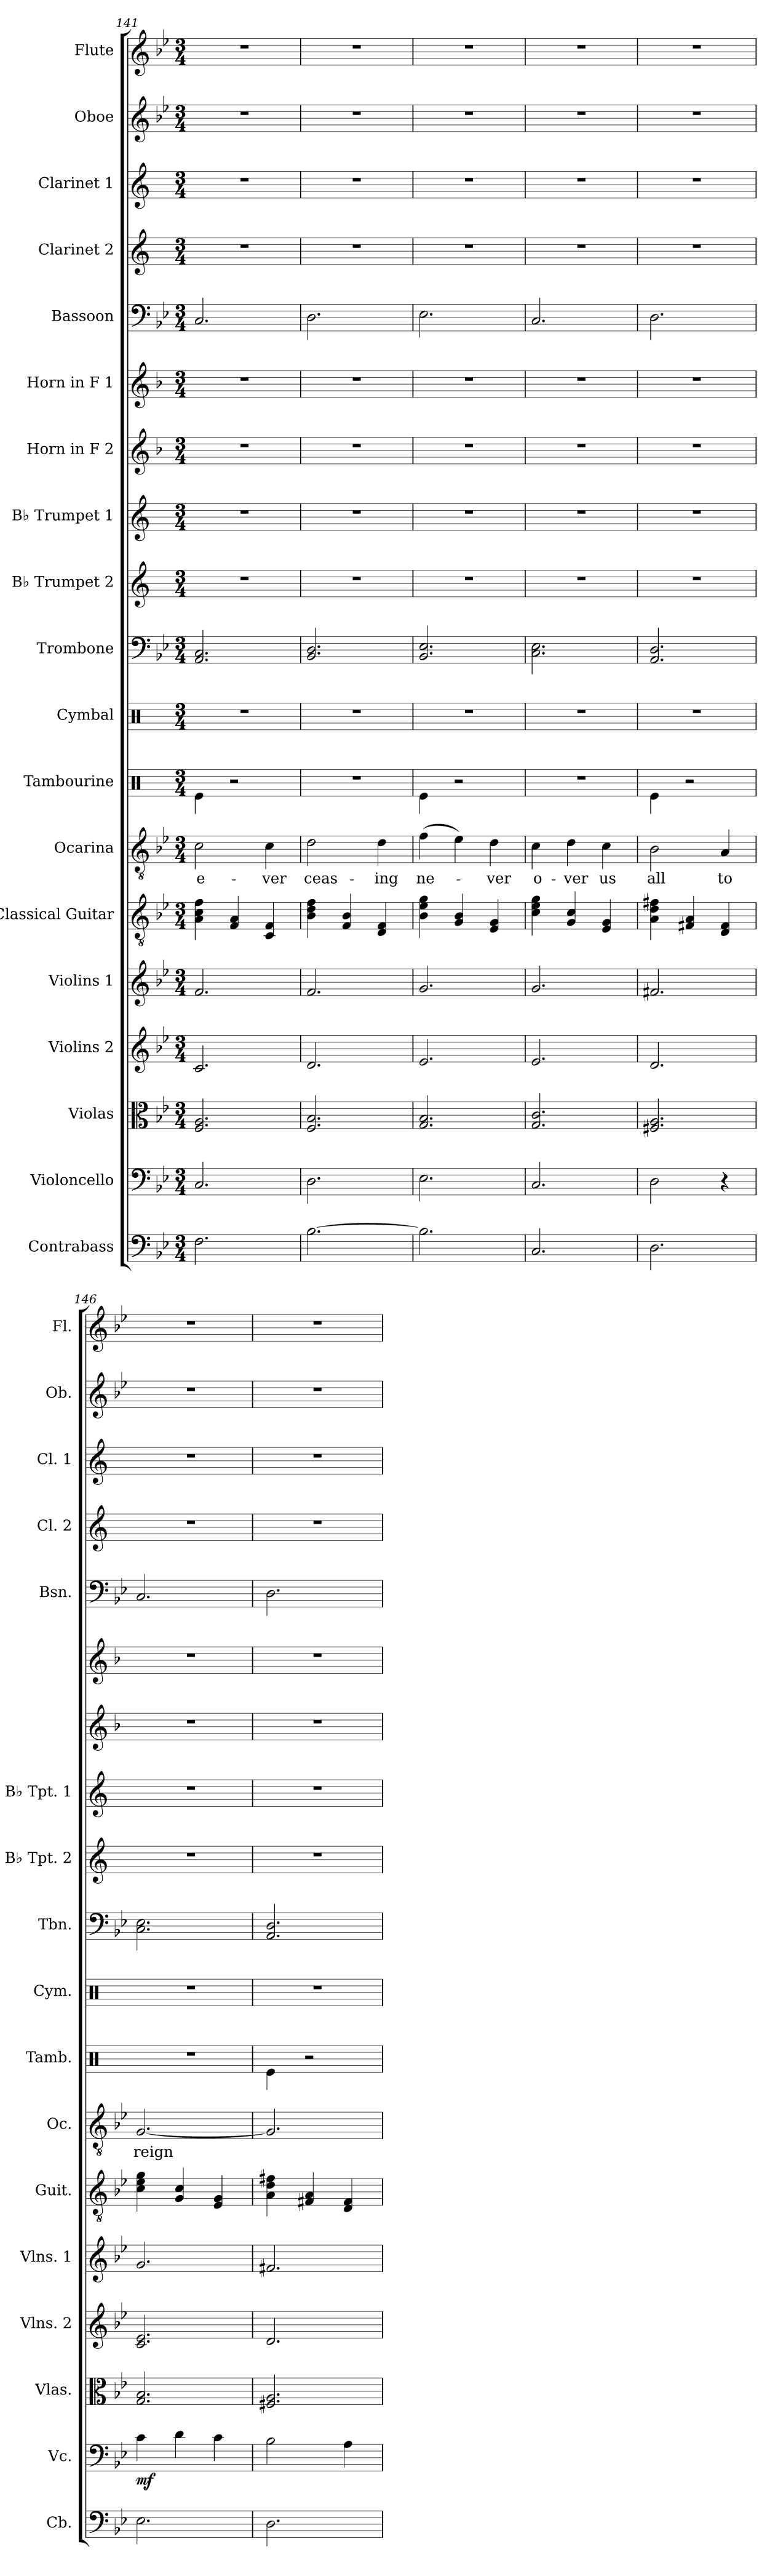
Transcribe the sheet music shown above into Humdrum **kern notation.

**kern	**kern	**dynam	**kern	**kern	**kern	**kern	**kern	**text	**kern	**kern	**kern	**kern	**kern	**kern	**kern	**kern	**kern	**kern	**kern	**kern
*part19	*part18	*part18	*part17	*part16	*part15	*part14	*part13	*part13	*part12	*part11	*part10	*part9	*part8	*part7	*part6	*part5	*part4	*part3	*part2	*part1
*staff19	*staff18	*staff18	*staff17	*staff16	*staff15	*staff14	*staff13	*staff13	*staff12	*staff11	*staff10	*staff9	*staff8	*staff7	*staff6	*staff5	*staff4	*staff3	*staff2	*staff1
*I"Contrabass	*I"Violoncello	*	*I"Violas	*I"Violins 2	*I"Violins 1	*I"Classical Guitar	*I"Ocarina	*	*I"Tambourine	*I"Cymbal	*I"Trombone	*I"B♭ Trumpet 2	*I"B♭ Trumpet 1	*I"Horn in F 2	*I"Horn in F 1	*I"Bassoon	*I"Clarinet 2	*I"Clarinet 1	*I"Oboe	*I"Flute
*I'Cb.	*I'Vc.	*	*I'Vlas.	*I'Vlns. 2	*I'Vlns. 1	*I'Guit.	*I'Oc.	*	*I'Tamb.	*I'Cym.	*I'Tbn.	*I'B♭ Tpt. 2	*I'B♭ Tpt. 1	*	*	*I'Bsn.	*I'Cl. 2	*I'Cl. 1	*I'Ob.	*I'Fl.
*clefF4	*clefF4	*	*clefC3	*clefG2	*clefG2	*clefGv2	*clefGv2	*	*clefX	*clefX	*clefF4	*clefG2	*clefG2	*clefG2	*clefG2	*clefF4	*clefG2	*clefG2	*clefG2	*clefG2
*ITrd7c12	*	*	*	*	*	*	*	*	*	*	*	*ITrd1c2	*ITrd1c2	*ITrd4c7	*ITrd4c7	*	*ITrd1c2	*ITrd1c2	*	*
*k[b-e-]	*k[b-e-]	*	*k[b-e-]	*k[b-e-]	*k[b-e-]	*k[b-e-]	*k[b-e-]	*	*k[]	*k[]	*k[b-e-]	*k[b-e-]	*k[b-e-]	*k[b-e-]	*k[b-e-]	*k[b-e-]	*k[b-e-]	*k[b-e-]	*k[b-e-]	*k[b-e-]
*M3/4	*M3/4	*	*M3/4	*M3/4	*M3/4	*M3/4	*M3/4	*	*M3/4	*M3/4	*M3/4	*M3/4	*M3/4	*M3/4	*M3/4	*M3/4	*M3/4	*M3/4	*M3/4	*M3/4
=141	=141	=141	=141	=141	=141	=141	=141	=141	=141	=141	=141	=141	=141	=141	=141	=141	=141	=141	=141	=141
!	!	!	!	!	!	!	!	!LO:LY:b	!	!	!	!	!	!	!	!	!	!	!	!
2.FF\	2.C/	.	2.F/ 2.A/	2.c/	2.f/	4A\ 4c\ 4f\	2c\	-e-	4Re\	2.r	2.AA/ 2.C/	2.r	2.r	2.r	2.r	2.C/	2.r	2.r	2.r	2.r
.	.	.	.	.	.	4F/ 4A/	.	.	2r	.	.	.	.	.	.	.	.	.	.	.
!	!	!	!	!	!	!	!	!LO:LY:b	!	!	!	!	!	!	!	!	!	!	!	!
.	.	.	.	.	.	4C/ 4F/	4c\	-ver	.	.	.	.	.	.	.	.	.	.	.	.
=142	=142	=142	=142	=142	=142	=142	=142	=142	=142	=142	=142	=142	=142	=142	=142	=142	=142	=142	=142	=142
!	!	!	!	!	!	!	!	!LO:LY:b	!	!	!	!	!	!	!	!	!	!	!	!
[2.BB-\	2.D\	.	2.F/ 2.B-/	2.d/	2.f/	4B-\ 4d\ 4f\	2d\	ceas-	2.r	2.r	2.BB-/ 2.D/	2.r	2.r	2.r	2.r	2.D\	2.r	2.r	2.r	2.r
.	.	.	.	.	.	4F/ 4B-/	.	.	.	.	.	.	.	.	.	.	.	.	.	.
!	!	!	!	!	!	!	!	!LO:LY:b	!	!	!	!	!	!	!	!	!	!	!	!
.	.	.	.	.	.	4D/ 4F/	4d\	-ing	.	.	.	.	.	.	.	.	.	.	.	.
=143	=143	=143	=143	=143	=143	=143	=143	=143	=143	=143	=143	=143	=143	=143	=143	=143	=143	=143	=143	=143
!	!	!	!	!	!	!	!	!LO:LY:b	!	!	!	!	!	!	!	!	!	!	!	!
2.BB-\]	2.E-\	.	2.G/ 2.B-/	2.e-/	2.g/	4B-\ 4e-\ 4g\	(>4f\	ne-	4Re\	2.r	2.BB-/ 2.E-/	2.r	2.r	2.r	2.r	2.E-\	2.r	2.r	2.r	2.r
.	.	.	.	.	.	4G/ 4B-/	4e-\)	.	2r	.	.	.	.	.	.	.	.	.	.	.
!	!	!	!	!	!	!	!	!LO:LY:b	!	!	!	!	!	!	!	!	!	!	!	!
.	.	.	.	.	.	4E-/ 4G/	4d\	-ver	.	.	.	.	.	.	.	.	.	.	.	.
=144	=144	=144	=144	=144	=144	=144	=144	=144	=144	=144	=144	=144	=144	=144	=144	=144	=144	=144	=144	=144
!	!	!	!	!	!	!	!	!LO:LY:b	!	!	!	!	!	!	!	!	!	!	!	!
2.CC/	2.C/	.	2.G/ 2.c/	2.e-/	2.g/	4c\ 4e-\ 4g\	4c\	o-	2.r	2.r	2.C\ 2.E-\	2.r	2.r	2.r	2.r	2.C/	2.r	2.r	2.r	2.r
!	!	!	!	!	!	!	!	!LO:LY:b	!	!	!	!	!	!	!	!	!	!	!	!
.	.	.	.	.	.	4G/ 4c/	4d\	-ver	.	.	.	.	.	.	.	.	.	.	.	.
!	!	!	!	!	!	!	!	!LO:LY:b	!	!	!	!	!	!	!	!	!	!	!	!
.	.	.	.	.	.	4E-/ 4G/	4c\	us	.	.	.	.	.	.	.	.	.	.	.	.
=145	=145	=145	=145	=145	=145	=145	=145	=145	=145	=145	=145	=145	=145	=145	=145	=145	=145	=145	=145	=145
!	!	!	!	!	!	!	!	!LO:LY:b	!	!	!	!	!	!	!	!	!	!	!	!
2.DD\	2D\	.	2.F#X/ 2.A/	2.d/	2.f#X/	4A\ 4d\ 4f#X\	2B-\	all	4Re\	2.r	2.AA/ 2.D/	2.r	2.r	2.r	2.r	2.D\	2.r	2.r	2.r	2.r
.	.	.	.	.	.	4F#X/ 4A/	.	.	2r	.	.	.	.	.	.	.	.	.	.	.
!	!	!	!	!	!	!	!	!LO:LY:b	!	!	!	!	!	!	!	!	!	!	!	!
.	4r	.	.	.	.	4D/ 4F#/	4A/	to	.	.	.	.	.	.	.	.	.	.	.	.
=146	=146	=146	=146	=146	=146	=146	=146	=146	=146	=146	=146	=146	=146	=146	=146	=146	=146	=146	=146	=146
!	!	!LO:DY:b	!	!	!	!	!	!LO:LY:b	!	!	!	!	!	!	!	!	!	!	!	!
2.EE-\	4c\	mf	2.G/ 2.B-/	2.c/ 2.e-/	2.g/	4c\ 4e-\ 4g\	[2.G/	reign	2.r	2.r	2.C\ 2.E-\	2.r	2.r	2.r	2.r	2.C/	2.r	2.r	2.r	2.r
.	4d\	.	.	.	.	4G/ 4c/	.	.	.	.	.	.	.	.	.	.	.	.	.	.
.	4c\	.	.	.	.	4E-/ 4G/	.	.	.	.	.	.	.	.	.	.	.	.	.	.
=147	=147	=147	=147	=147	=147	=147	=147	=147	=147	=147	=147	=147	=147	=147	=147	=147	=147	=147	=147	=147
2.DD\	2B-\	.	2.F#X/ 2.A/	2.d/	2.f#X/	4A\ 4d\ 4f#X\	2.G/]	.	4Re\	2.r	2.AA/ 2.D/	2.r	2.r	2.r	2.r	2.D\	2.r	2.r	2.r	2.r
.	.	.	.	.	.	4F#X/ 4A/	.	.	2r	.	.	.	.	.	.	.	.	.	.	.
.	4A\	.	.	.	.	4D/ 4F#/	.	.	.	.	.	.	.	.	.	.	.	.	.	.
=	=	=	=	=	=	=	=	=	=	=	=	=	=	=	=	=	=	=	=	=
*-	*-	*-	*-	*-	*-	*-	*-	*-	*-	*-	*-	*-	*-	*-	*-	*-	*-	*-	*-	*-
